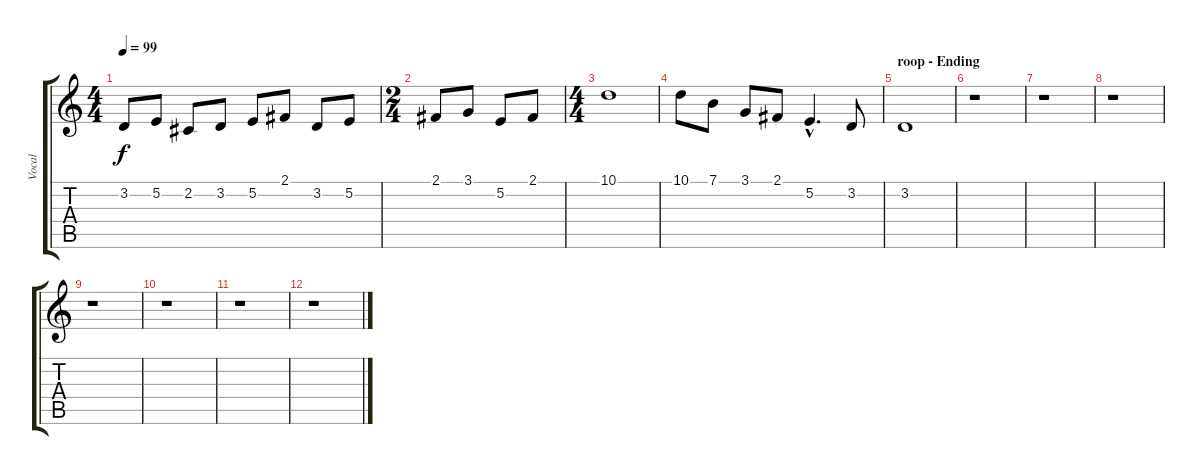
\track ("Vocal" "Vocal") {instrument lead2sawtooth}
\staff {score tabs}
\tuning (E4 B3 G3 D3 A2 E2) {hide}
\ts (4 4)
\tempo 99
\clef g2
\ks c
3.2.8{dy f} 5.2.8 2.2.8 3.2.8 5.2.8 2.1.8 3.2.8 5.2.8 |
\ts (2 4)
2.1.8 3.1.8 5.2.8 2.1.8 |
\ts (4 4)
10.1.1 |
10.1.8 7.1.8 3.1.8 2.1.8 5.2{hac}.4{d} 3.2.8 |
\section ("" "roop - Ending")
3.2.1 |
r.1 |
r.1 |
r.1 |
r.1 |
r.1 |
r.1 |
r.1
